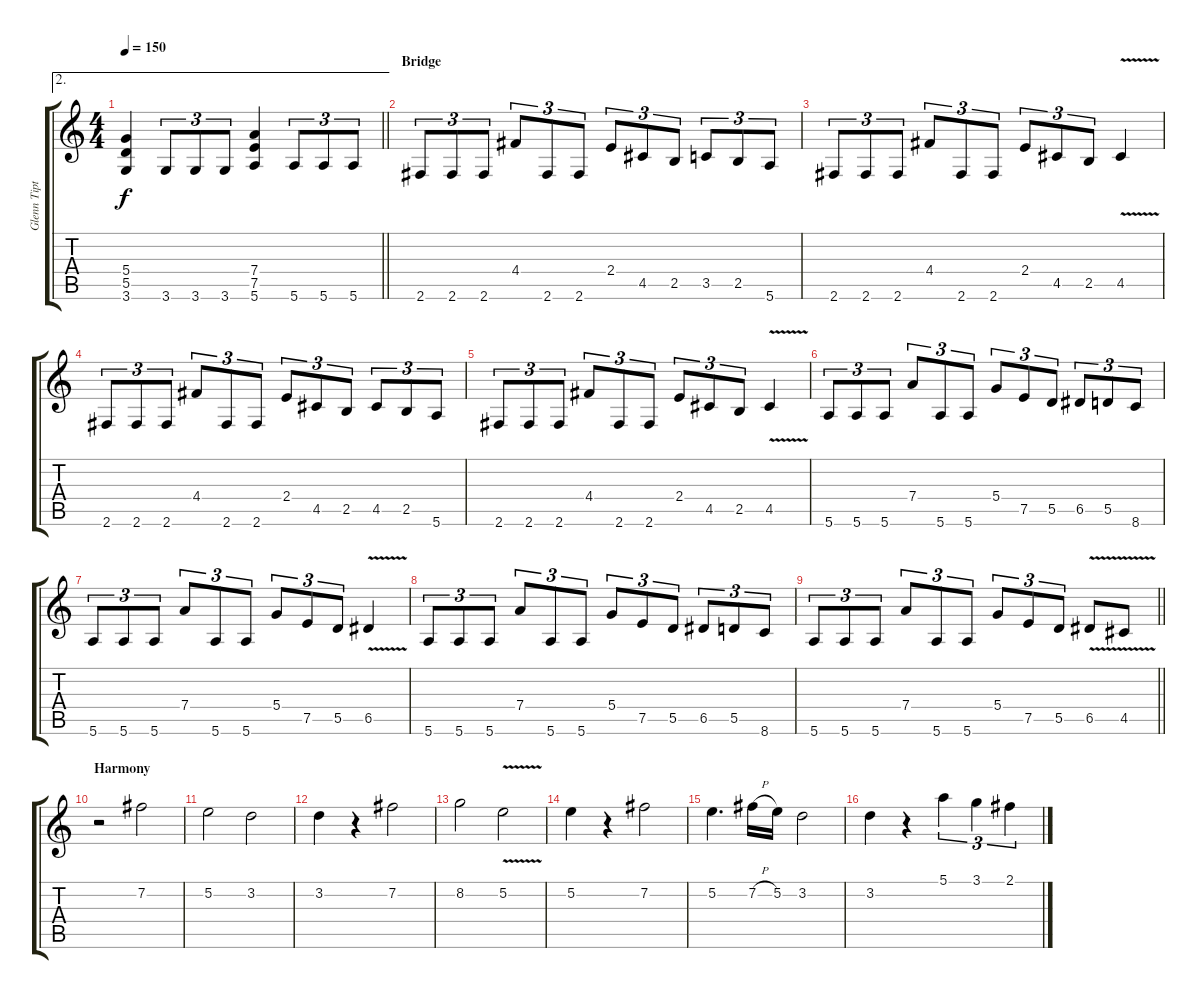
\track ("Glenn Tipton" "Glenn Tipt") {instrument overdrivenguitar}
\staff {score tabs}
\tuning (E4 B3 G3 D3 A2 E2) {hide}
\ae 2
\ts (4 4)
\tempo 150
\clef g2
\barLineRight lightlight
\ks c
(5.4 5.5 3.6).4{dy f} 3.6.8{tu (3 2)} 3.6.8{tu (3 2)} 3.6.8{tu (3 2)} (7.4 7.5 5.6).4 5.6.8{tu (3 2)} 5.6.8{tu (3 2)} 5.6.8{tu (3 2)} |
\section ("" "Bridge")
2.6.8{tu (3 2)} 2.6.8{tu (3 2)} 2.6.8{tu (3 2)} 4.4.8{tu (3 2)} 2.6.8{tu (3 2)} 2.6.8{tu (3 2)} 2.4.8{tu (3 2)} 4.5.8{tu (3 2)} 2.5.8{tu (3 2)} 3.5.8{tu (3 2)} 2.5.8{tu (3 2)} 5.6.8{tu (3 2)} |
2.6.8{tu (3 2)} 2.6.8{tu (3 2)} 2.6.8{tu (3 2)} 4.4.8{tu (3 2)} 2.6.8{tu (3 2)} 2.6.8{tu (3 2)} 2.4.8{tu (3 2)} 4.5.8{tu (3 2)} 2.5.8{tu (3 2)} 4.5{v}.4 |
2.6.8{tu (3 2)} 2.6.8{tu (3 2)} 2.6.8{tu (3 2)} 4.4.8{tu (3 2)} 2.6.8{tu (3 2)} 2.6.8{tu (3 2)} 2.4.8{tu (3 2)} 4.5.8{tu (3 2)} 2.5.8{tu (3 2)} 4.5.8{tu (3 2)} 2.5.8{tu (3 2)} 5.6.8{tu (3 2)} |
2.6.8{tu (3 2)} 2.6.8{tu (3 2)} 2.6.8{tu (3 2)} 4.4.8{tu (3 2)} 2.6.8{tu (3 2)} 2.6.8{tu (3 2)} 2.4.8{tu (3 2)} 4.5.8{tu (3 2)} 2.5.8{tu (3 2)} 4.5{v}.4 |
5.6.8{tu (3 2)} 5.6.8{tu (3 2)} 5.6.8{tu (3 2)} 7.4.8{tu (3 2)} 5.6.8{tu (3 2)} 5.6.8{tu (3 2)} 5.4.8{tu (3 2)} 7.5.8{tu (3 2)} 5.5.8{tu (3 2)} 6.5.8{tu (3 2)} 5.5.8{tu (3 2)} 8.6.8{tu (3 2)} |
5.6.8{tu (3 2)} 5.6.8{tu (3 2)} 5.6.8{tu (3 2)} 7.4.8{tu (3 2)} 5.6.8{tu (3 2)} 5.6.8{tu (3 2)} 5.4.8{tu (3 2)} 7.5.8{tu (3 2)} 5.5.8{tu (3 2)} 6.5{v}.4 |
5.6.8{tu (3 2)} 5.6.8{tu (3 2)} 5.6.8{tu (3 2)} 7.4.8{tu (3 2)} 5.6.8{tu (3 2)} 5.6.8{tu (3 2)} 5.4.8{tu (3 2)} 7.5.8{tu (3 2)} 5.5.8{tu (3 2)} 6.5.8{tu (3 2)} 5.5.8{tu (3 2)} 8.6.8{tu (3 2)} |
\barLineRight lightlight
5.6.8{tu (3 2)} 5.6.8{tu (3 2)} 5.6.8{tu (3 2)} 7.4.8{tu (3 2)} 5.6.8{tu (3 2)} 5.6.8{tu (3 2)} 5.4.8{tu (3 2)} 7.5.8{tu (3 2)} 5.5.8{tu (3 2)} 6.5{v}.8 4.5{v}.8 |
\section ("" "Harmony")
r.2 7.2.2 |
5.2.2 3.2.2 |
3.2.4 r.4 7.2.2 |
8.2.2 5.2{v}.2 |
5.2.4 r.4 7.2.2 |
5.2.4{d} 7.2{h}.16 5.2.16 3.2.2 |
3.2.4 r.4 5.1.4{tu (3 2)} 3.1.4{tu (3 2)} 2.1.4{tu (3 2)}
